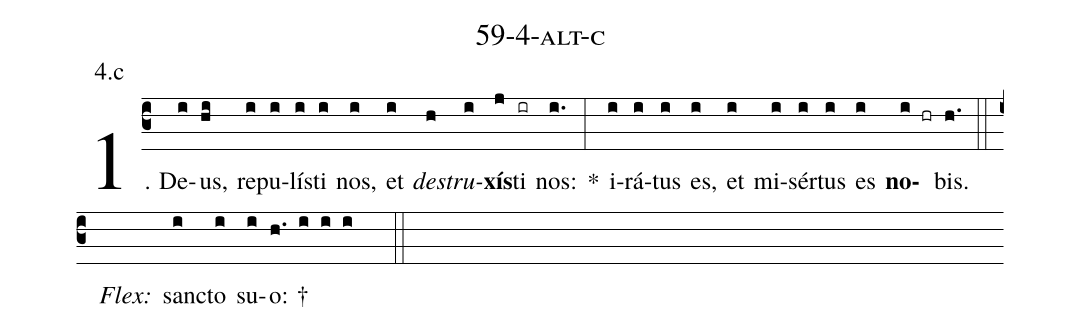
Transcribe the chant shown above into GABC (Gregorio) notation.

name: 59-4-alt-c;
annotation: 4.c;
%%
(c3)1. De(i)us,(hi) re(i)pu(i)lís(i)ti(i) nos,(i) et(i) <i>de</i>(h)<i>stru</i>(i)<b>xís</b>(j)ti(ir) nos:(i.) *(:) i(i)rá(i)tus(i) es,(i) et(i) mi(i)sér(i)tus(i) es(i) <b>no</b>(i hr)bis.(h.) (::)
<i>Flex:</i>()  sanc(i)to(i) su(i)o: †(h. i i i  ::)
